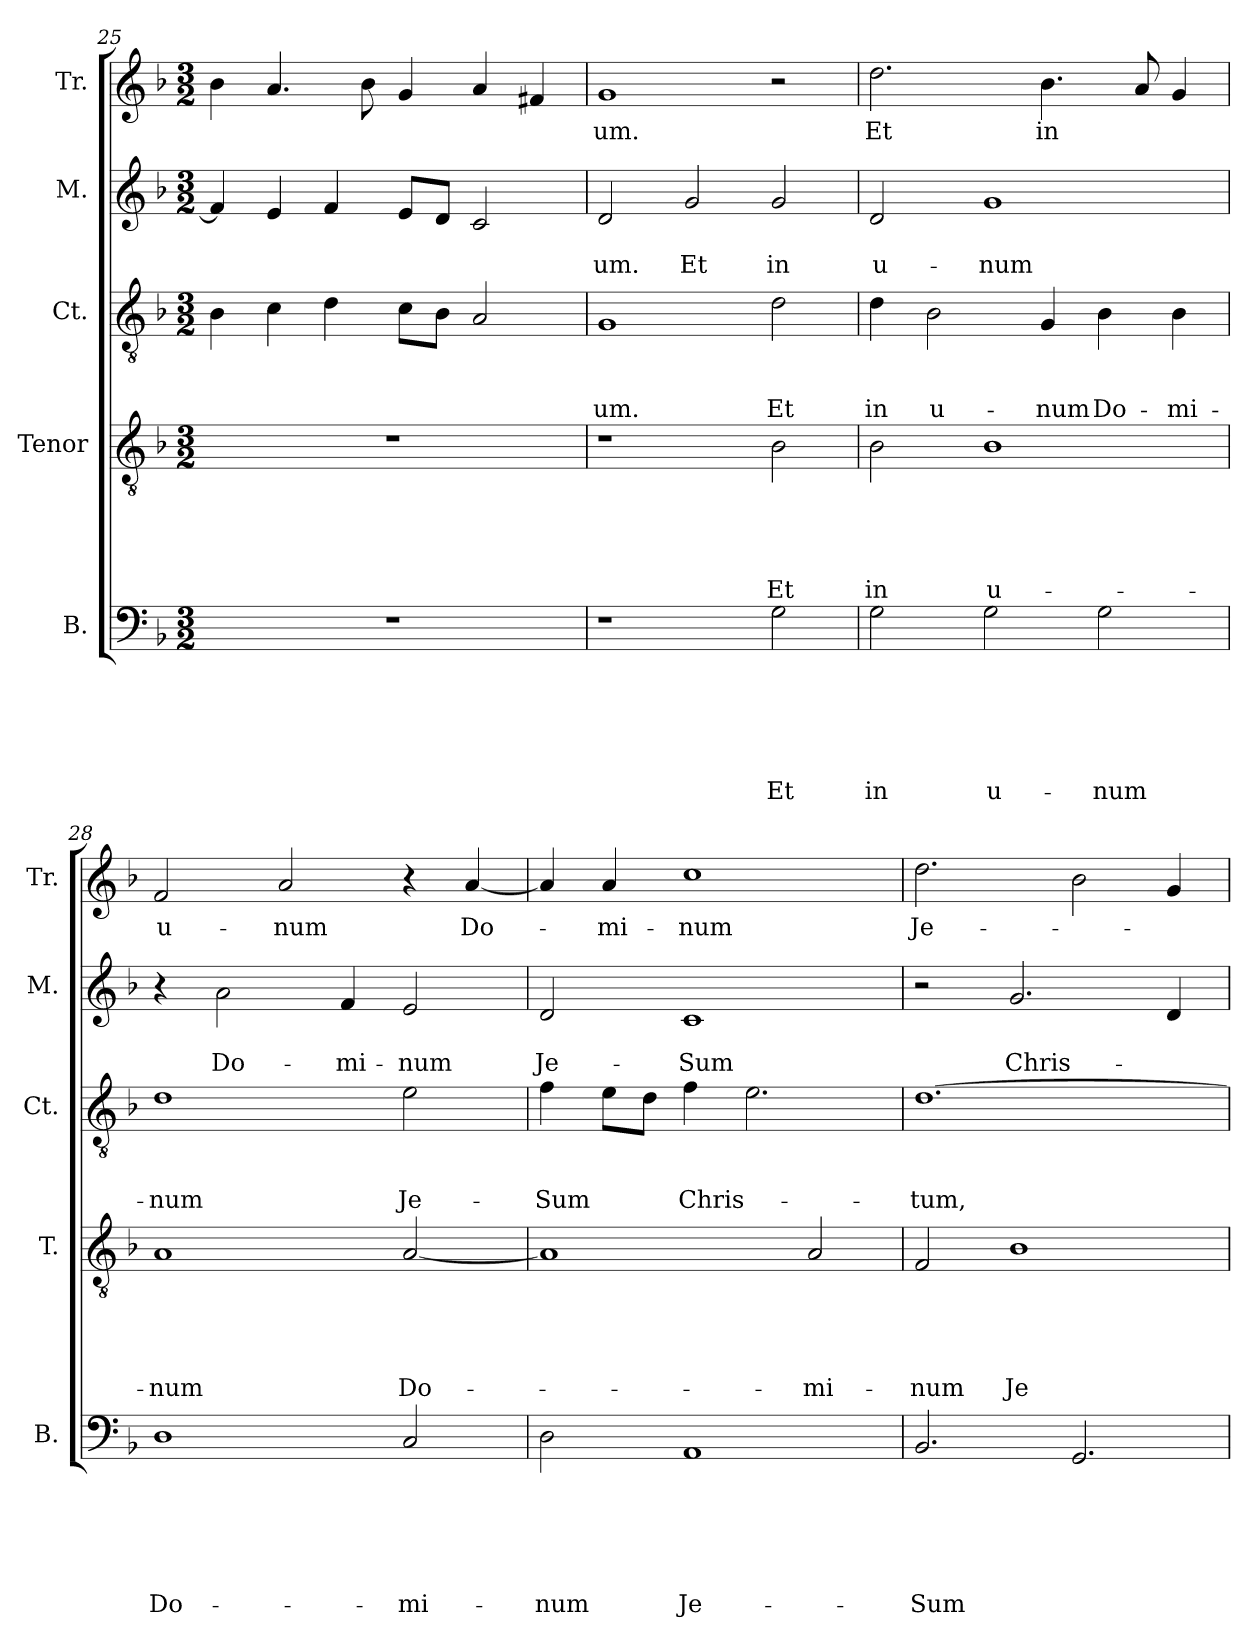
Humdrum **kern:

**kern	**text	**text	**text	**text	**text	**text	**kern	**text	**text	**text	**text	**text	**kern	**text	**text	**text	**kern	**text	**text	**kern	**text
*part5	*part5	*part5	*part5	*part5	*part5	*part5	*part4	*part4	*part4	*part4	*part4	*part4	*part3	*part3	*part3	*part3	*part2	*part2	*part2	*part1	*part1
*staff5	*staff5	*staff5	*staff5	*staff5	*staff5	*staff5	*staff4	*staff4	*staff4	*staff4	*staff4	*staff4	*staff3	*staff3	*staff3	*staff3	*staff2	*staff2	*staff2	*staff1	*staff1
*I"B.	*	*	*	*	*	*	*I"Tenor	*	*	*	*	*	*I"Ct.	*	*	*	*I"M.	*	*	*I"Tr.	*
*I'B.	*	*	*	*	*	*	*I'T.	*	*	*	*	*	*I'Ct.	*	*	*	*I'M.	*	*	*I'Tr.	*
*clefF4	*	*	*	*	*	*	*clefGv2	*	*	*	*	*	*clefGv2	*	*	*	*clefG2	*	*	*clefG2	*
*k[b-]	*	*	*	*	*	*	*k[b-]	*	*	*	*	*	*k[b-]	*	*	*	*k[b-]	*	*	*k[b-]	*
*F:	*	*	*	*	*	*	*F:	*	*	*	*	*	*F:	*	*	*	*F:	*	*	*F:	*
*M3/2	*	*	*	*	*	*	*M3/2	*	*	*	*	*	*M3/2	*	*	*	*M3/2	*	*	*M3/2	*
=25	=25	=25	=25	=25	=25	=25	=25	=25	=25	=25	=25	=25	=25	=25	=25	=25	=25	=25	=25	=25	=25
!LO:N:vis=1	!	!	!	!	!	!	!LO:N:vis=1	!	!	!	!	!	!	!	!	!	!	!	!	!	!
1.r	.	.	.	.	.	.	1.r	.	.	.	.	.	4B-\	.	.	.	4f/]	.	.	4b-\	.
.	.	.	.	.	.	.	.	.	.	.	.	.	4c\	.	.	.	4e/	.	.	4.a/	.
.	.	.	.	.	.	.	.	.	.	.	.	.	4d\	.	.	.	4f/	.	.	.	.
.	.	.	.	.	.	.	.	.	.	.	.	.	.	.	.	.	.	.	.	8b-\	.
.	.	.	.	.	.	.	.	.	.	.	.	.	8c\L	.	.	.	8e/L	.	.	4g/	.
.	.	.	.	.	.	.	.	.	.	.	.	.	8B-\J	.	.	.	8d/J	.	.	.	.
.	.	.	.	.	.	.	.	.	.	.	.	.	2A/	.	.	.	2c/	.	.	4a/	.
.	.	.	.	.	.	.	.	.	.	.	.	.	.	.	.	.	.	.	.	4f#/	.
=26	=26	=26	=26	=26	=26	=26	=26	=26	=26	=26	=26	=26	=26	=26	=26	=26	=26	=26	=26	=26	=26
!	!	!	!	!	!	!	!	!	!	!	!	!	!	!	!	!LO:LY:b	!	!	!LO:LY:b	!	!LO:LY:b
1r	.	.	.	.	.	.	1r	.	.	.	.	.	1G	.	.	-um.	2d/	.	-um.	1g	-um.
!	!	!	!	!	!	!	!	!	!	!	!	!	!	!	!	!	!	!	!LO:LY:b	!	!
.	.	.	.	.	.	.	.	.	.	.	.	.	.	.	.	.	2g/	.	Et	.	.
!	!	!	!	!	!	!LO:LY:b	!	!	!	!	!	!LO:LY:b	!	!	!	!LO:LY:b	!	!	!LO:LY:b	!	!
2G\	.	.	.	.	.	Et	2B-\	.	.	.	.	Et	2d\	.	.	Et	2g/	.	in	2r	.
=27	=27	=27	=27	=27	=27	=27	=27	=27	=27	=27	=27	=27	=27	=27	=27	=27	=27	=27	=27	=27	=27
!	!	!	!	!	!	!LO:LY:b	!	!	!	!	!	!LO:LY:b	!	!	!	!LO:LY:b	!	!	!LO:LY:b	!	!LO:LY:b
2G\	.	.	.	.	.	in	2B-\	.	.	.	.	in	4d\	.	.	in	2d/	.	u-	2.dd\	Et
!	!	!	!	!	!	!	!	!	!	!	!	!	!	!	!	!LO:LY:b	!	!	!	!	!
.	.	.	.	.	.	.	.	.	.	.	.	.	2B-\	.	.	u-	.	.	.	.	.
!	!	!	!	!	!	!LO:LY:b	!	!	!	!	!	!LO:LY:b	!	!	!	!	!	!	!LO:LY:b	!	!
2G\	.	.	.	.	.	u-	1B-	.	.	.	.	u-	.	.	.	.	1g	.	-num	.	.
!	!	!	!	!	!	!	!	!	!	!	!	!	!	!	!	!LO:LY:b	!	!	!	!	!LO:LY:b
.	.	.	.	.	.	.	.	.	.	.	.	.	4G/	.	.	-num	.	.	.	4.b-\	in
!	!	!	!	!	!	!LO:LY:b	!	!	!	!	!	!	!	!	!	!LO:LY:b	!	!	!	!	!
2G\	.	.	.	.	.	-num	.	.	.	.	.	.	4B-\	.	.	Do-	.	.	.	.	.
.	.	.	.	.	.	.	.	.	.	.	.	.	.	.	.	.	.	.	.	8a/	.
!	!	!	!	!	!	!	!	!	!	!	!	!	!	!	!	!LO:LY:b	!	!	!	!	!
.	.	.	.	.	.	.	.	.	.	.	.	.	4B-\	.	.	-mi-	.	.	.	4g/	.
=28	=28	=28	=28	=28	=28	=28	=28	=28	=28	=28	=28	=28	=28	=28	=28	=28	=28	=28	=28	=28	=28
!	!	!	!	!	!	!LO:LY:b	!	!	!	!	!	!LO:LY:b	!	!	!	!LO:LY:b:rj	!	!	!	!	!LO:LY:b
1D	.	.	.	.	.	Do-	1A	.	.	.	.	-num	1d	.	.	-num	4r	.	.	2f/	u-
!	!	!	!	!	!	!	!	!	!	!	!	!	!	!	!	!	!	!	!LO:LY:b	!	!
.	.	.	.	.	.	.	.	.	.	.	.	.	.	.	.	.	2a\	.	Do-	.	.
!	!	!	!	!	!	!	!	!	!	!	!	!	!	!	!	!	!	!	!	!	!LO:LY:b
.	.	.	.	.	.	.	.	.	.	.	.	.	.	.	.	.	.	.	.	2a/	-num
!	!	!	!	!	!	!	!	!	!	!	!	!	!	!	!	!	!	!	!LO:LY:b	!	!
.	.	.	.	.	.	.	.	.	.	.	.	.	.	.	.	.	4f/	.	-mi-	.	.
!	!	!	!	!	!	!LO:LY:b	!	!	!	!	!	!LO:LY:b	!	!	!	!LO:LY:b	!	!	!LO:LY:b	!	!
2C/	.	.	.	.	.	-mi-	[<2A/	.	.	.	.	Do-	2e\	.	.	Je-	2e/	.	-num	4r	.
!	!	!	!	!	!	!	!	!	!	!	!	!	!	!	!	!	!	!	!	!	!LO:LY:b
.	.	.	.	.	.	.	.	.	.	.	.	.	.	.	.	.	.	.	.	[<4a/	Do-
=29	=29	=29	=29	=29	=29	=29	=29	=29	=29	=29	=29	=29	=29	=29	=29	=29	=29	=29	=29	=29	=29
!	!	!	!	!	!	!LO:LY:b	!	!	!	!	!	!	!	!	!	!LO:LY:b	!	!	!LO:LY:b	!	!
2D\	.	.	.	.	.	-num	1A]	.	.	.	.	.	4f\	.	.	-Sum	2d/	.	Je-	4a/]	.
!	!	!	!	!	!	!	!	!	!	!	!	!	!	!	!	!	!	!	!	!	!LO:LY:b
.	.	.	.	.	.	.	.	.	.	.	.	.	8e\L	.	.	.	.	.	.	4a/	-mi-
.	.	.	.	.	.	.	.	.	.	.	.	.	8d\J	.	.	.	.	.	.	.	.
!	!	!	!	!	!	!LO:LY:b	!	!	!	!	!	!	!	!	!	!LO:LY:b	!	!	!LO:LY:b	!	!LO:LY:b:rj
1AA	.	.	.	.	.	Je-	.	.	.	.	.	.	4f\	.	.	Chris-	1c	.	-Sum	1cc	-num
.	.	.	.	.	.	.	.	.	.	.	.	.	2.e\	.	.	.	.	.	.	.	.
!	!	!	!	!	!	!	!	!	!	!	!	!LO:LY:b	!	!	!	!	!	!	!	!	!
.	.	.	.	.	.	.	2A/	.	.	.	.	-mi-	.	.	.	.	.	.	.	.	.
!!LO:PB:g=z
=30	=30	=30	=30	=30	=30	=30	=30	=30	=30	=30	=30	=30	=30	=30	=30	=30	=30	=30	=30	=30	=30
!	!	!	!	!	!	!LO:LY:b	!	!	!	!	!	!LO:LY:b	!	!	!	!LO:LY:b	!	!	!	!	!LO:LY:b
2.BB-/	.	.	.	.	.	-Sum	2F/	.	.	.	.	-num	[>1.d	.	.	-tum,	2r	.	.	2.dd\	Je-
!	!	!	!	!	!	!	!	!	!	!	!	!LO:LY:b	!	!	!	!	!	!	!LO:LY:b	!	!
.	.	.	.	.	.	.	1B-	.	.	.	.	Je-	.	.	.	.	2.g/	.	Chris-	.	.
2.GG/	.	.	.	.	.	.	.	.	.	.	.	.	.	.	.	.	.	.	.	2b-\	.
.	.	.	.	.	.	.	.	.	.	.	.	.	.	.	.	.	4d/	.	.	4g/	.
=	=	=	=	=	=	=	=	=	=	=	=	=	=	=	=	=	=	=	=	=	=
*-	*-	*-	*-	*-	*-	*-	*-	*-	*-	*-	*-	*-	*-	*-	*-	*-	*-	*-	*-	*-	*-
